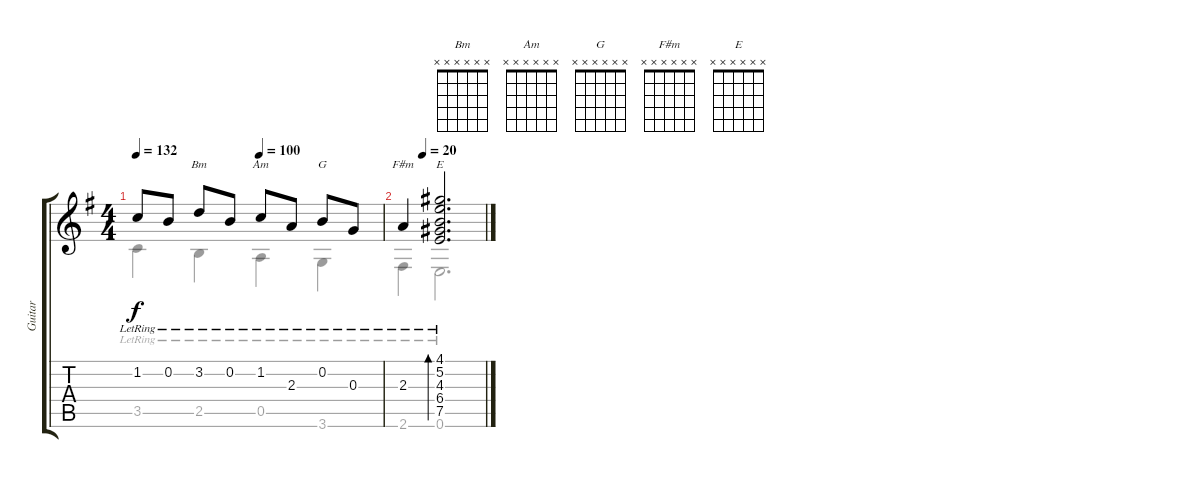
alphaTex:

\track ("Guitar" "Guitar") {instrument acousticguitarsteel}
\staff {score tabs}
\tuning (E4 B3 G3 D3 A2 E2) {hide}
\chord ("Bm" x x x x x x)
\chord ("Am" x x x x x x)
\chord ("G" x x x x x x)
\chord ("F#m" x x x x x x)
\chord ("E" x x x x x x)
\voice
\ts (4 4)
\tempo 132
\tempo (100 0.5)
\clef g2
\ks g
1.2{lr}.8{dy f} 0.2{lr}.8 3.2{lr}.8{ch "Bm"} 0.2{lr}.8 1.2{lr}.8{ch "Am"} 2.3{lr}.8 0.2{lr}.8{ch "G"} 0.3{lr}.8 |
\tempo (20 0.25)
2.3{lr}.4{ch "F#m"} (4.1{lr} 5.2{lr} 4.3{lr} 6.4{lr} 7.5{lr}).2{d bd 120 ch "E"}
\voice
\clef g2
\ottava regular
\simile none
\ks g
3.5{lr}.4{dy f} 2.5{lr}.4 0.5{lr}.4 3.6{lr}.4 |
2.6{lr}.4 0.6{lr}.2{d}
